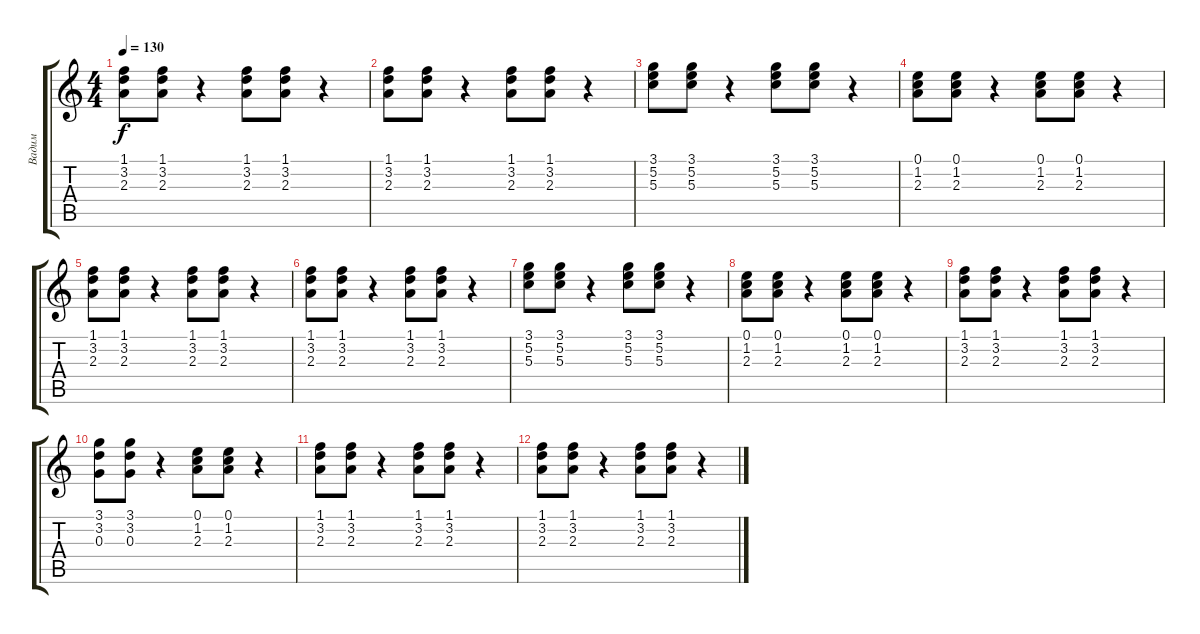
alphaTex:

\track ("Вадим" "Вадим") {instrument overdrivenguitar}
\staff {score tabs}
\tuning (E4 B3 G3 D3 A2 E2) {hide}
\ts (4 4)
\tempo 130
\clef g2
\ks c
(1.1 3.2 2.3).8{dy f} (1.1 3.2 2.3).8 r.4 (1.1 3.2 2.3).8 (1.1 3.2 2.3).8 r.4 |
(1.1 3.2 2.3).8 (1.1 3.2 2.3).8 r.4 (1.1 3.2 2.3).8 (1.1 3.2 2.3).8 r.4 |
(3.1 5.2 5.3).8 (3.1 5.2 5.3).8 r.4 (3.1 5.2 5.3).8 (3.1 5.2 5.3).8 r.4 |
(0.1 1.2 2.3).8 (0.1 1.2 2.3).8 r.4 (0.1 1.2 2.3).8 (0.1 1.2 2.3).8 r.4 |
(1.1 3.2 2.3).8 (1.1 3.2 2.3).8 r.4 (1.1 3.2 2.3).8 (1.1 3.2 2.3).8 r.4 |
(1.1 3.2 2.3).8 (1.1 3.2 2.3).8 r.4 (1.1 3.2 2.3).8 (1.1 3.2 2.3).8 r.4 |
(3.1 5.2 5.3).8 (3.1 5.2 5.3).8 r.4 (3.1 5.2 5.3).8 (3.1 5.2 5.3).8 r.4 |
(0.1 1.2 2.3).8 (0.1 1.2 2.3).8 r.4 (0.1 1.2 2.3).8 (0.1 1.2 2.3).8 r.4 |
(1.1 3.2 2.3).8 (1.1 3.2 2.3).8 r.4 (1.1 3.2 2.3).8 (1.1 3.2 2.3).8 r.4 |
(3.1 3.2 0.3).8 (3.1 3.2 0.3).8 r.4 (0.1 1.2 2.3).8 (0.1 1.2 2.3).8 r.4 |
(1.1 3.2 2.3).8 (1.1 3.2 2.3).8 r.4 (1.1 3.2 2.3).8 (1.1 3.2 2.3).8 r.4 |
(1.1 3.2 2.3).8 (1.1 3.2 2.3).8 r.4 (1.1 3.2 2.3).8 (1.1 3.2 2.3).8 r.4
